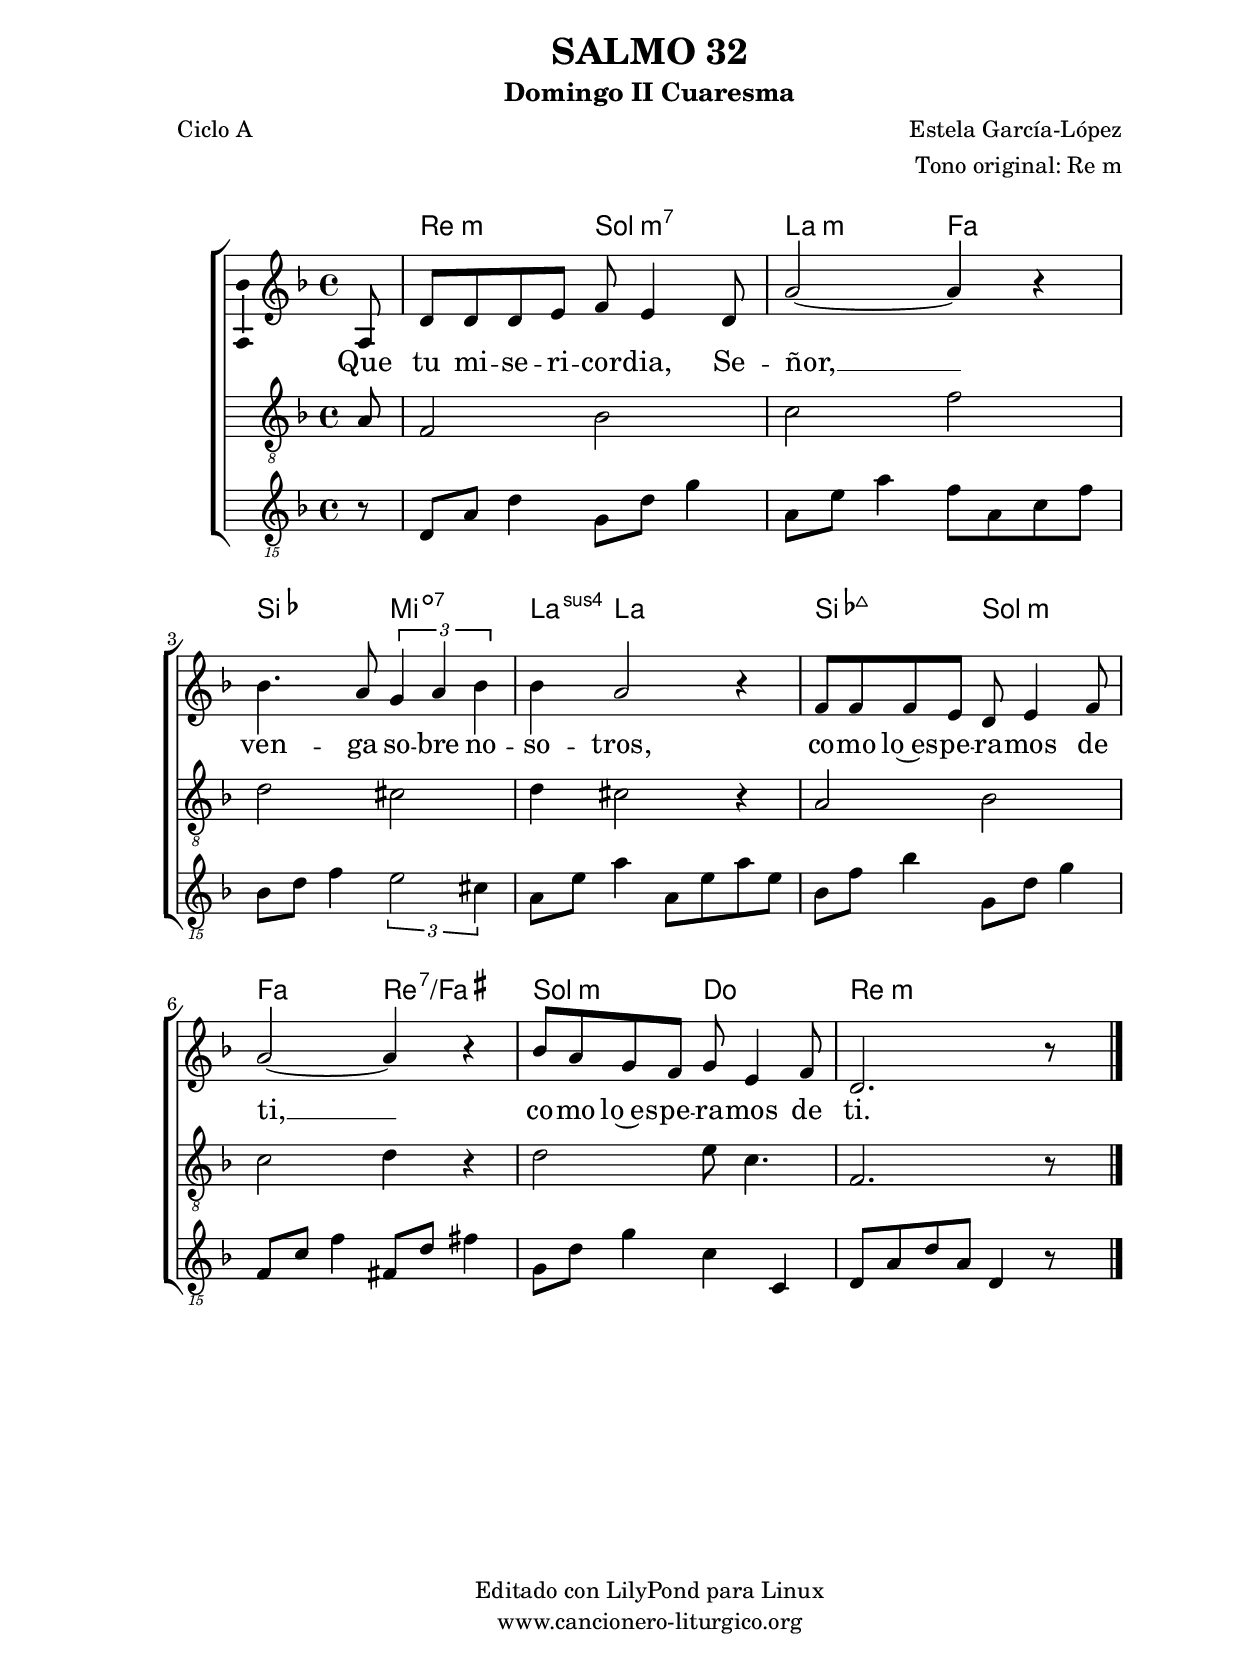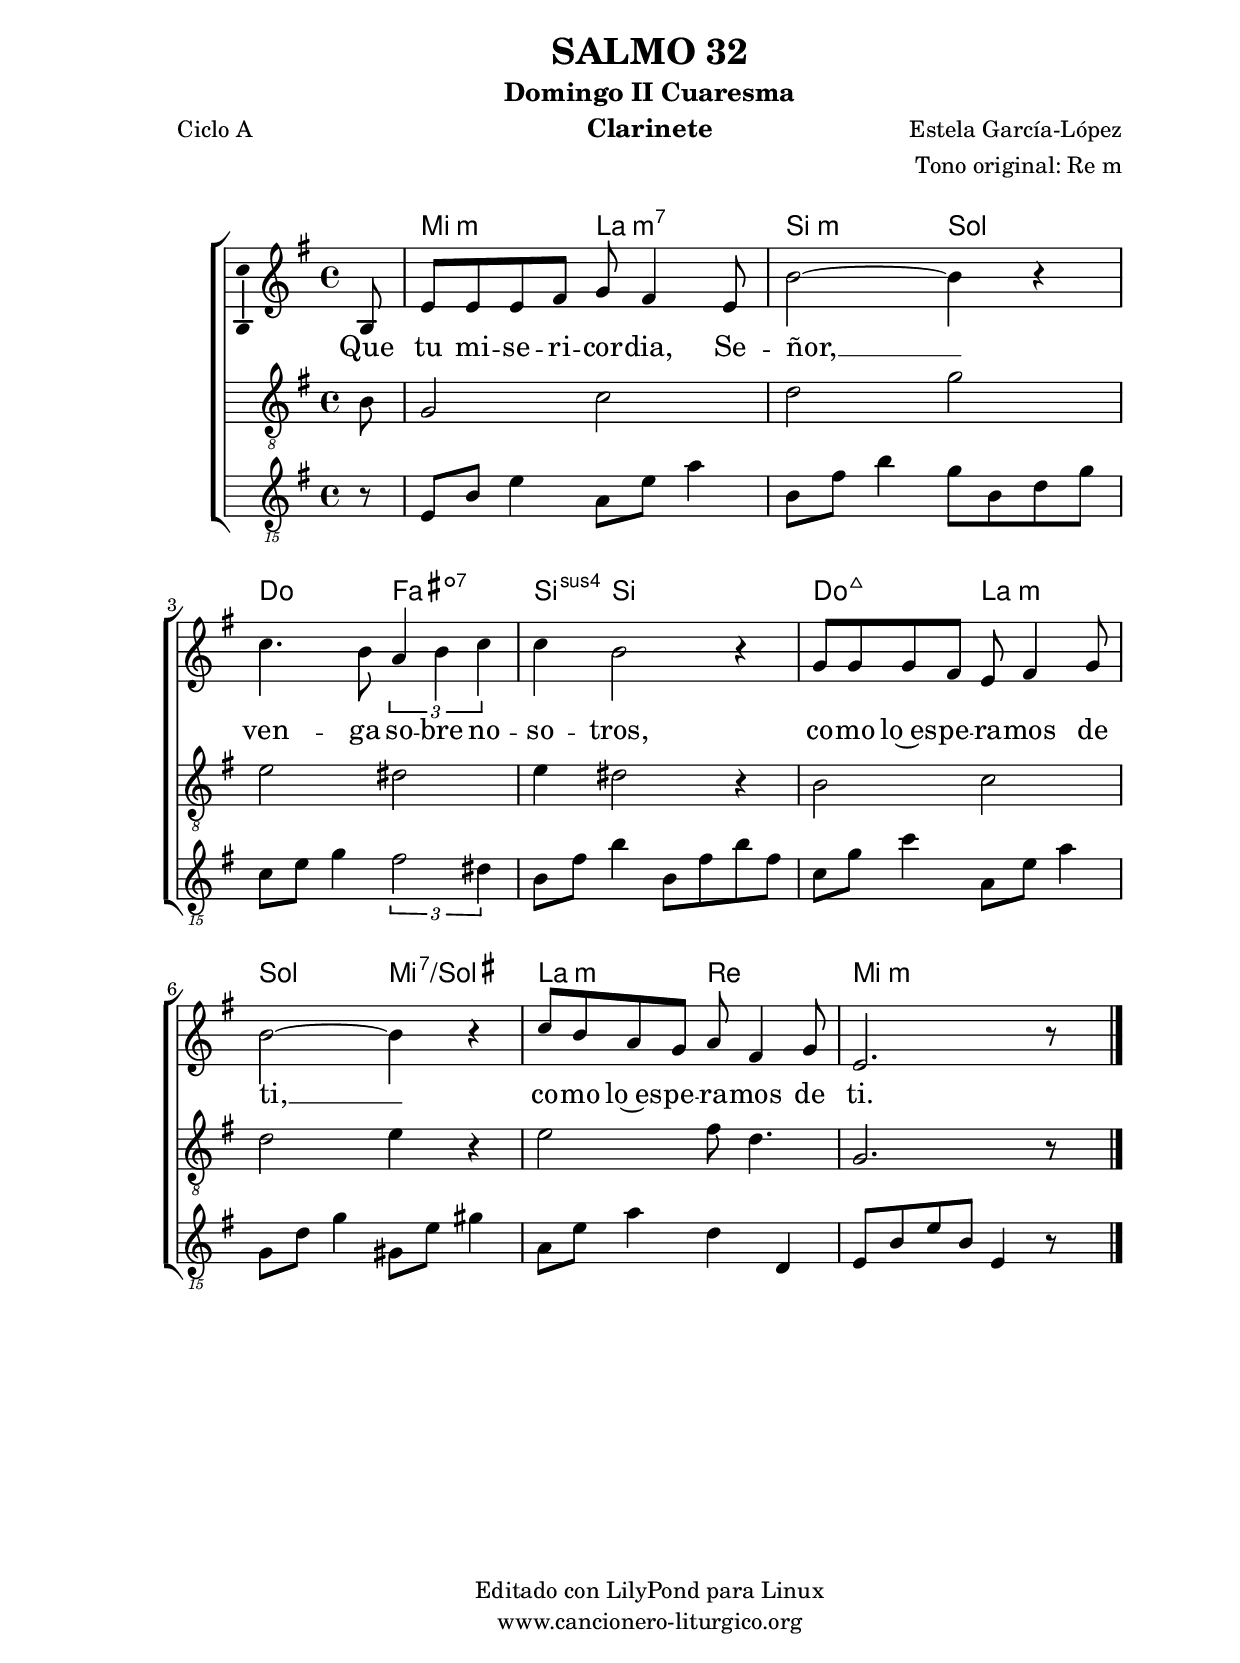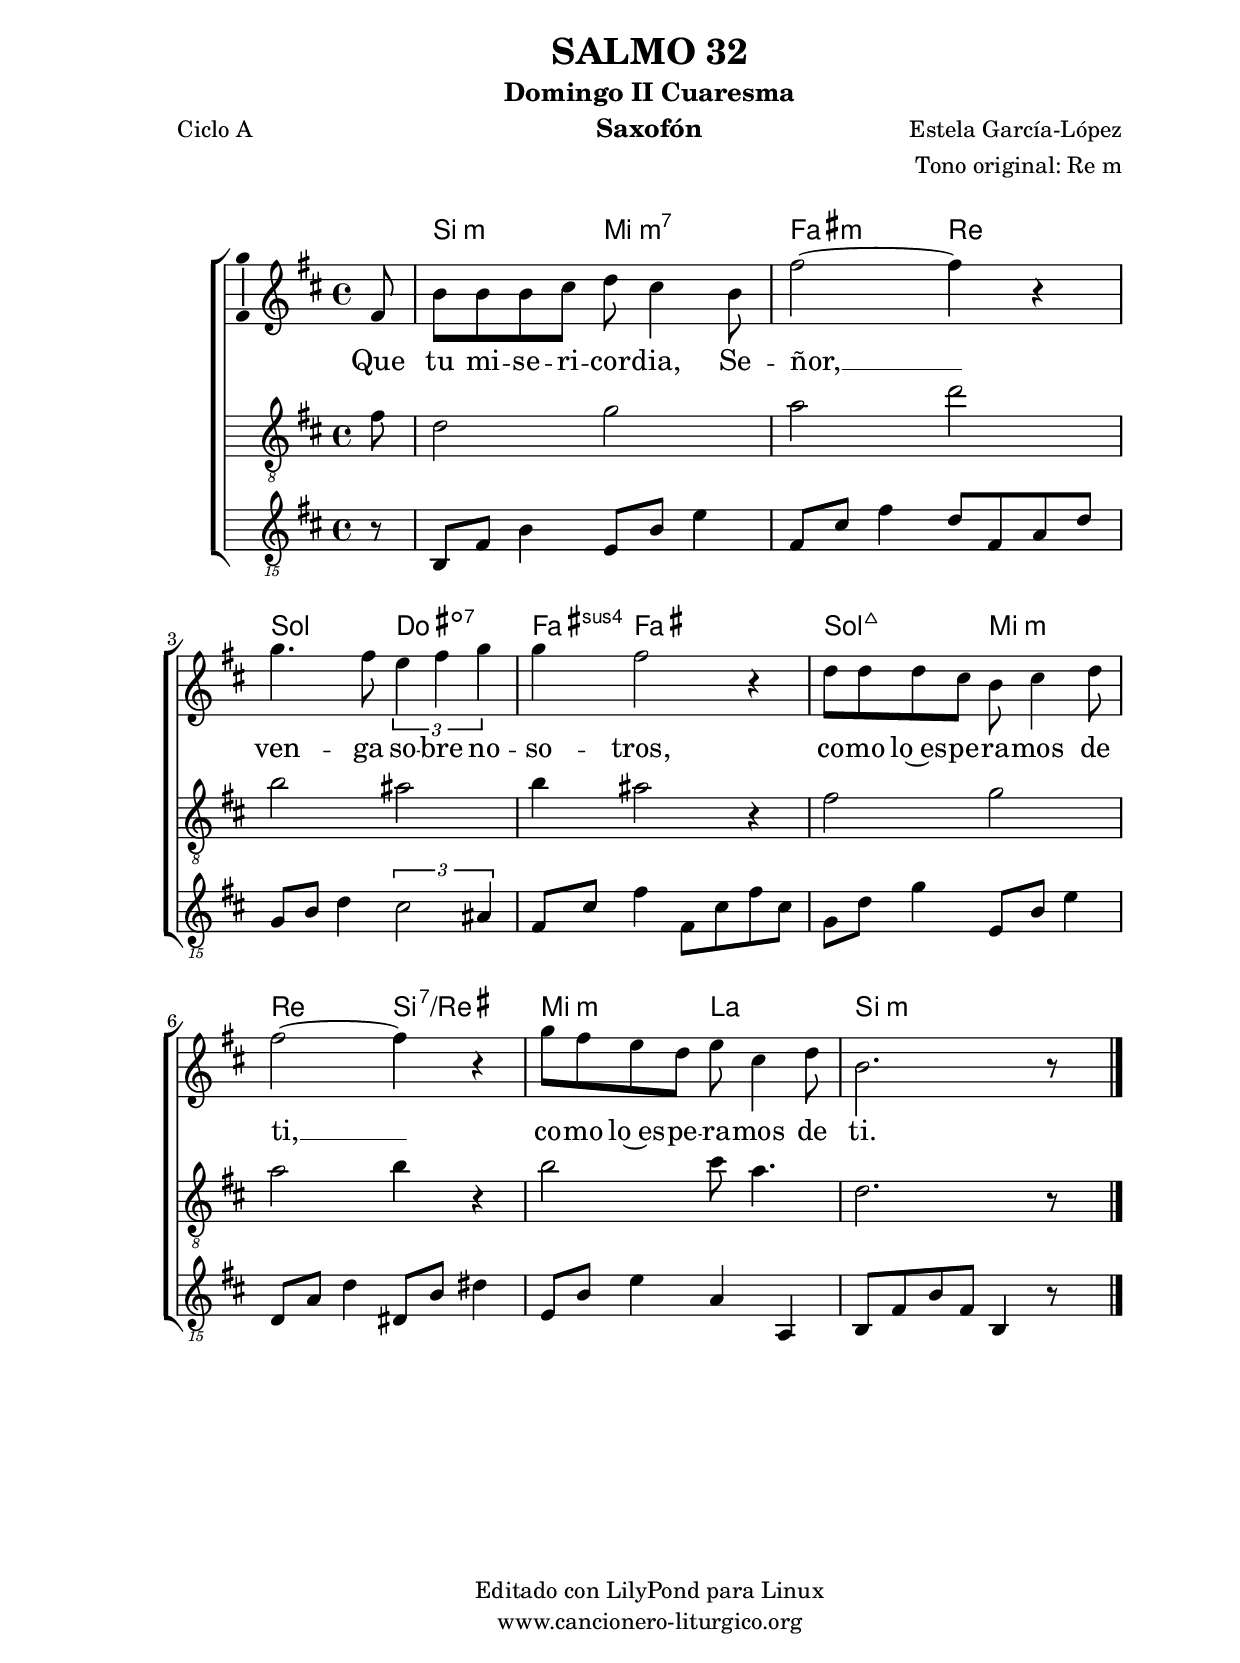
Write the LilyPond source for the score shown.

%
%para convertir .midi en .wav:
%timidity filename.midi -Ow -o finename.wav
%
%
%Para convertir de .wav a .mp3:
%lame -h -m j filename.wav
%
%
%para escuchar el midi:
%timidity nombrefichero.midi
%


%versión de lilypond para la que se ha escrito esta partitura:
\version "2.16.0"

	%Tamaño papel
	#(set-default-paper-size "a4")
	%Tamaño partitura
	#(set-global-staff-size 20)
	%No responde al pulsar sobre una nota
	#(ly:set-option 'point-and-click #f)

%parámetros del encabezamiento:
\header {
	title = "SALMO 32"
	subtitle = "Domingo II Cuaresma"
	composer = "Estela García-López"
	poet = "Ciclo A"
	meter = ""
	arranger = "Tono original: Re m"
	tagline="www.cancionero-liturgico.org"
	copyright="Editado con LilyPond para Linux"
	tiempo = "Cuaresma"
	usos = "Salmo"
	letra = "Que tu misericordia, Señor, venga sobre nosotros, como lo esperamos de ti, como lo esperamos de ti."
	}

%parámetros asociados al papel:
\paper  {
	oddHeaderMarkup = \markup {\fill-line { \on-the-fly #not-first-page \fromproperty #'header:title \on-the-fly #not-first-page \fromproperty #'header:composer }}
	evenHeaderMarkup = \markup {\fill-line { \fromproperty #'header:composer \fromproperty #'header:title }}
	#(set-paper-size "a4")
	print-page-number = ##f
	first-page-number = 1
	print-first-page-number = ##f
%	head-separation = 3.0 \cm
	top-margin = 2.0 \cm
	bottom-margin = 0.5\cm
%%%	bottom-margin = -1.0\cm
	left-margin = 3.0 \cm
	line-width = 16.0 \cm 
	indent = 8\mm
	interscoreline = 2.\mm
	between-system-space = 15\mm
%	para que las partituras no llenen la hoja:
	ragged-bottom = ##t
%	idem para la última hoja:
	ragged-last-bottom = ##f
%	para que las partituras llenen el ancho del papel:
	ragged-last = ##f
	after-title-space = 2.5 \cm
%page-count=1
%system-count=8

	%Flexible Vertical Spacing
%	markup-markup-spacing =
%	#'((basic-distance . 15) (minimum-distance . 15) (padding . 3))
	markup-system-spacing =
	#'((basic-distance . 15) (minimum-distance . 15) (padding . 3))
	system-system-spacing =
	#'((basic-distance . 15) (minimum-distance . 15) (padding . 3))
	score-system-spacing =
	#'((basic-distance . 15) (minimum-distance . 15) (padding . 5))
%	top-system-spacing = % header
%	#'((basic-distance . 8) (minimum-distance . 0) (padding . 3))
%	top-markup-spacing =
%	#'((basic-distance . 20) (minimum-distance . 20) (padding . 3))
	last-bottom-spacing = % footer
	#'((basic-distance . 5) (minimum-distance . 5) (padding . 3))
%	score-markup-spacing =
%	#'((basic-distance . 16) (minimum-distance . 13) (padding . 3))

	}


%parámetros que afectan a toda la partitura:
global =  {
	%clave de sol (G):
	\clef G
	%armadura:
%	\transpose a c'
	\key d \minor
	\tempo 4=88
	\set Score.tempoHideNote = ##t
	}


acordes = {
	\italianChords
	\chordmode {
%	\transpose a c'
{
s8
d2:m g:m7 a:m f bes e:dim7 a4:sus4 a2. bes2:maj7 g:m f d:7/fis g:m c d:m s2
	}
	}
}


melodia = 
%	\transpose a c'
{
	\relative c'{
	\time 4/4

\partial8 a8
d8 d d e f e4 d8
a'2~a4 r4
bes4. a8 \times2/3{g4 a bes}
bes4 a2 r4
f8 f f e d e4 f8
a2~a4 r4
bes8 a g f g e4 f8
d2. r8 s8

	\bar "|."
	}
	}

melodiados = 
%	\transpose a c'
{
	\relative c'{
	\time 4/4

\clef "G_8"
\partial8 a8
f2 bes
c2 f
d2 cis
d4 cis2 r4
a2 bes
c2 d4 r4
d2 e8 c4.
f,2. r8 s8

	\bar "|."
	}
	}

melodiatres = 
%	\transpose a c'
{
	\relative c,{
	\time 4/4
%\clef F
\clef "G_15"
\partial8 r8
d8 a' d4 g,8 d' g4
a,8 e' a4 f8 a, c f
bes,8 d f4 \times2/3{e2 cis4}
a8 e' a4 a,8 e' a e
bes8 f' bes4 g,8 d' g4
f,8 c' f4 fis,8 d' fis4
g,8 d' g4 c, c,
d8 a' d a d,4 r8 s8

	\bar "|."
	}
	}


texto = \lyricmode {
Que tu mi -- se -- ri -- cor -- dia, Se -- ñor, __ ven -- ga so -- bre no -- so -- tros,
co -- mo lo~es -- pe -- ra -- mos de ti, __ co -- mo lo~es -- pe -- ra -- mos de ti.
	}


acordesStaff = \context ChordNames = acordesStaff <<
	\set chordChanges = ##t
	\acordes
	>>


vozStaff = \context Voice = vozStaff
\with {\consists "Ambitus_engraver"}
<<
%	\set Staff.instrumentName = ""
%	\set Staff.shortInstrumentName = ""
%	\set Staff.midiInstrument = #"clarinet"
%	\set Staff.midiInstrument = #"cello"
%	\set Staff.midiInstrument = #"flute"
	\set Staff.midiInstrument = #"electric guitar (jazz)"
%	\set Staff.midiInstrument = #"english horn"
%	\set Staff.midiInstrument = #"violin"
%	\set Staff.midiInstrument = #"glockenspiel"
	\set Staff.midiMinimumVolume = #0.7
	\set Staff.midiMaximumVolume = #0.9
	\global
	\melodia
	>>

vozdosStaff = \context Voice = vozdosStaff
<<
%	\set Staff.instrumentName = "Clarinete 1"
%	\set Staff.shortInstrumentName = "C"
	\override Staff.StaffSymbol #'staff-space = #(magstep -0.35)
	\set Staff.midiInstrument = #"english horn"
	\set Staff.midiMinimumVolume = #0.4
	\set Staff.midiMaximumVolume = #0.5
	\global
	\melodiados
	>>

voztresStaff = \context Voice = voztresStaff
<<
%	\set Staff.instrumentName = "Saxofón"
%	\set Staff.shortInstrumentName = "S"
	\override Staff.StaffSymbol #'staff-space = #(magstep -0.35)
	\set Staff.midiInstrument = #"violin"
	\set Staff.midiMinimumVolume = #0.4
	\set Staff.midiMaximumVolume = #0.5
	\global
	\melodiatres
	>>


textoStaff = \context Lyrics = textoStaff <<
	\lyricsto vozStaff \texto
	>>

\book {
	\score {
		\context ChoirStaff {
%			\override StaffGroup.SystemStartBracket #'collapse-height = #1
%			\override Score.SystemStartBar #'collapse-height = #1
			<<
			\acordesStaff
			\vozStaff
			\textoStaff
			\vozdosStaff
			\voztresStaff
			>>
			}
		\layout {
	    		\context {
				\Lyrics
				\override LyricText #'font-size = #2
				}
	   		 \context {
				\Score
				%fontSize = #3
				\override StaffSymbol #'staff-space = #(magstep +3)
				%\override Beam #'thickness = #0.55
				%\override SpacingSpanner #'spacing-increment = #1.0
				%\override Slur #'height-limit = #1.5
				}
			}
		}
	\score {
		\unfoldRepeats
		\context ChoirStaff {
			<<
			\acordesStaff
			\vozStaff
			\vozdosStaff
			\voztresStaff
			>>
			}
		\midi {
	  		\context {
	  			\Score
				tempoWholesPerMinute = #(ly:make-moment 70 4)
				}
			}
		}
	}

%Partitura para clarinete
#(define output-suffix "C")
\book {
	\header{
		instrument = "Clarinete"
		}
	\score {
		\context ChoirStaff {
%			\override StaffGroup.SystemStartBracket #'collapse-height = #1
%			\override Score.SystemStartBar #'collapse-height = #1
\transpose c d
			<<
			\acordesStaff
			\vozStaff
			\textoStaff
			\vozdosStaff
			\voztresStaff
			>>
			}
		\layout {
	    		\context {
				\Lyrics
				\override LyricText #'font-size = #2
				}
	   		 \context {
				\Score
				%fontSize = #3
				\override StaffSymbol #'staff-space = #(magstep +3)
				%\override Beam #'thickness = #0.55
				%\override SpacingSpanner #'spacing-increment = #1.0
				%\override Slur #'height-limit = #1.5
				}
			}
		}
	}

%Partitura para saxofón
#(define output-suffix "S")
\book {
	\header{
		instrument = "Saxofón"
		}
	\score {
		\context ChoirStaff {
%			\override StaffGroup.SystemStartBracket #'collapse-height = #1
%			\override Score.SystemStartBar #'collapse-height = #1
\transpose c a
			<<
			\acordesStaff
			\vozStaff
			\textoStaff
			\vozdosStaff
\transpose a a,
			\voztresStaff
			>>
			}
		\layout {
	    		\context {
				\Lyrics
				\override LyricText #'font-size = #2
				}
	   		 \context {
				\Score
				%fontSize = #3
				\override StaffSymbol #'staff-space = #(magstep +3)
				%\override Beam #'thickness = #0.55
				%\override SpacingSpanner #'spacing-increment = #1.0
				%\override Slur #'height-limit = #1.5
				}
			}
		}
	}

